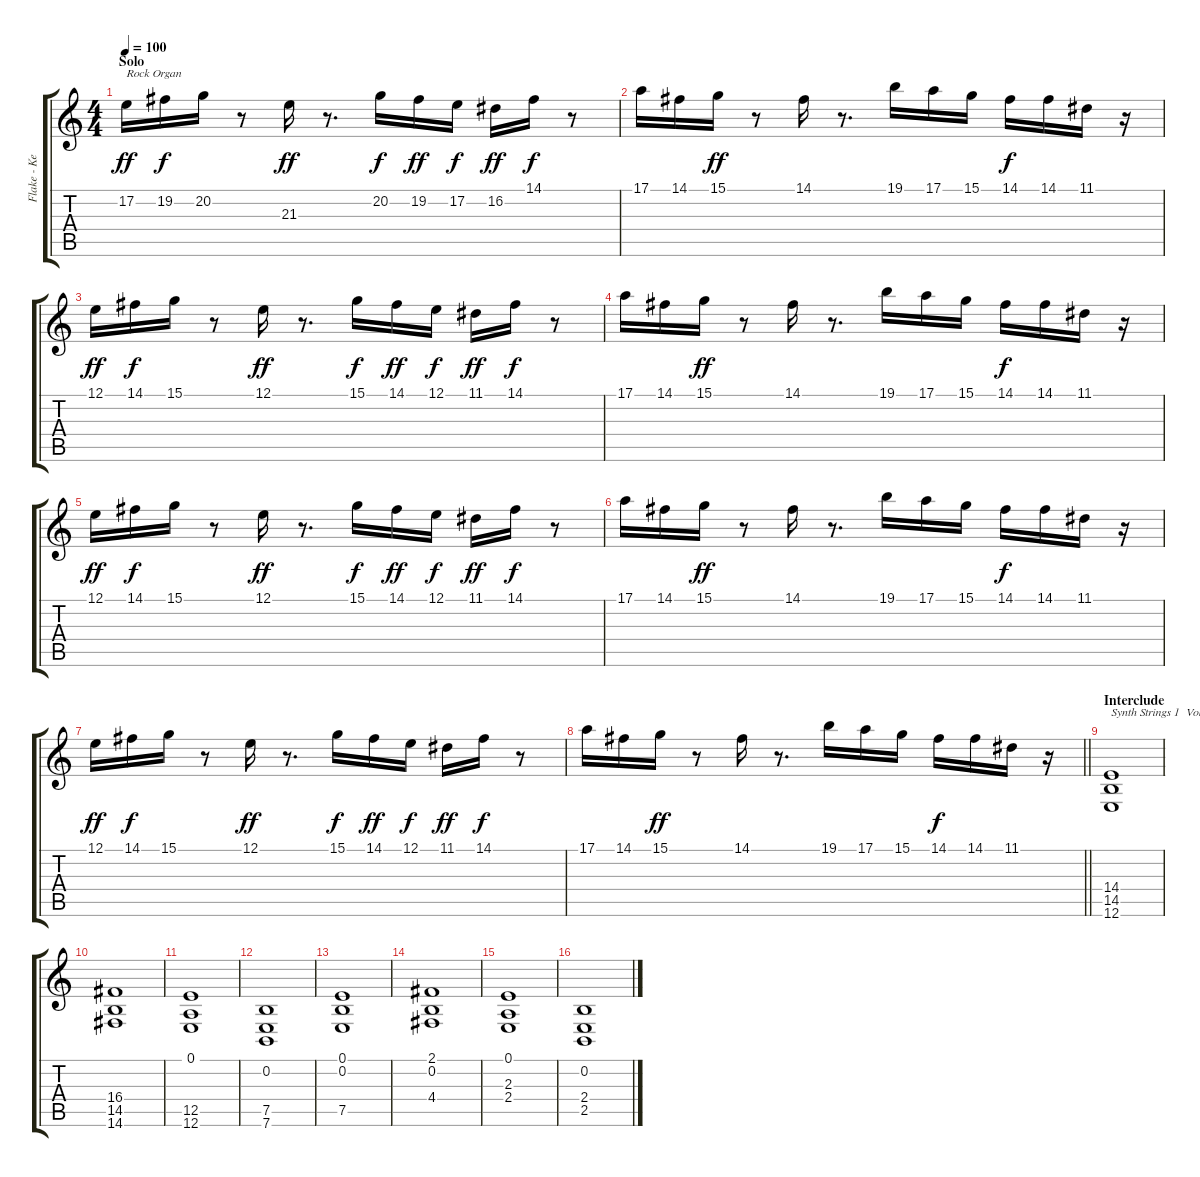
\track ("Flake - Keys" "Flake - Ke") {instrument whistle}
\staff {score tabs}
\tuning (E4 B3 G3 D3 A2 E2) {hide}
\ts (4 4)
\section ("" "Solo")
\tempo 100
\clef g2
\ks c
17.2.16{txt "Rock Organ" dy ff instrument lead2sawtooth} 19.2.16{dy f} 20.2.16 r.8 21.3.16{dy ff} r.8{d} 20.2.16{dy f} 19.2.16{dy ff} 17.2.16{dy f} 16.2.16{dy ff} 14.1.16{dy f} r.8 |
17.1.16 14.1.16 15.1.16{dy ff} r.8 14.1.16 r.8{d} 19.1.16 17.1.16 15.1.16 14.1.16{dy f} 14.1.16 11.1.16 r.16 |
12.1.16{dy ff} 14.1.16{dy f} 15.1.16 r.8 12.1.16{dy ff} r.8{d} 15.1.16{dy f} 14.1.16{dy ff} 12.1.16{dy f} 11.1.16{dy ff} 14.1.16{dy f} r.8 |
17.1.16 14.1.16 15.1.16{dy ff} r.8 14.1.16 r.8{d} 19.1.16 17.1.16 15.1.16 14.1.16{dy f} 14.1.16 11.1.16 r.16 |
12.1.16{dy ff} 14.1.16{dy f} 15.1.16 r.8 12.1.16{dy ff} r.8{d} 15.1.16{dy f} 14.1.16{dy ff} 12.1.16{dy f} 11.1.16{dy ff} 14.1.16{dy f} r.8 |
17.1.16 14.1.16 15.1.16{dy ff} r.8 14.1.16 r.8{d} 19.1.16 17.1.16 15.1.16 14.1.16{dy f} 14.1.16 11.1.16 r.16 |
12.1.16{dy ff} 14.1.16{dy f} 15.1.16 r.8 12.1.16{dy ff} r.8{d} 15.1.16{dy f} 14.1.16{dy ff} 12.1.16{dy f} 11.1.16{dy ff} 14.1.16{dy f} r.8 |
\barLineRight lightlight
17.1.16 14.1.16 15.1.16{dy ff} r.8 14.1.16 r.8{d} 19.1.16 17.1.16 15.1.16 14.1.16{dy f} 14.1.16 11.1.16 r.16 |
\section ("" "Interclude")
(14.4 14.5 12.6).1{txt "Synth Strings 1  Volume 10" volume 11 instrument synthstrings1} |
(16.4 14.5 14.6).1 |
(0.1 12.5 12.6).1 |
(0.2 7.5 7.6).1 |
(0.1 0.2 7.5).1 |
(2.1 0.2 4.4).1 |
(0.1 2.3 2.4).1 |
(0.2 2.4 2.5).1
